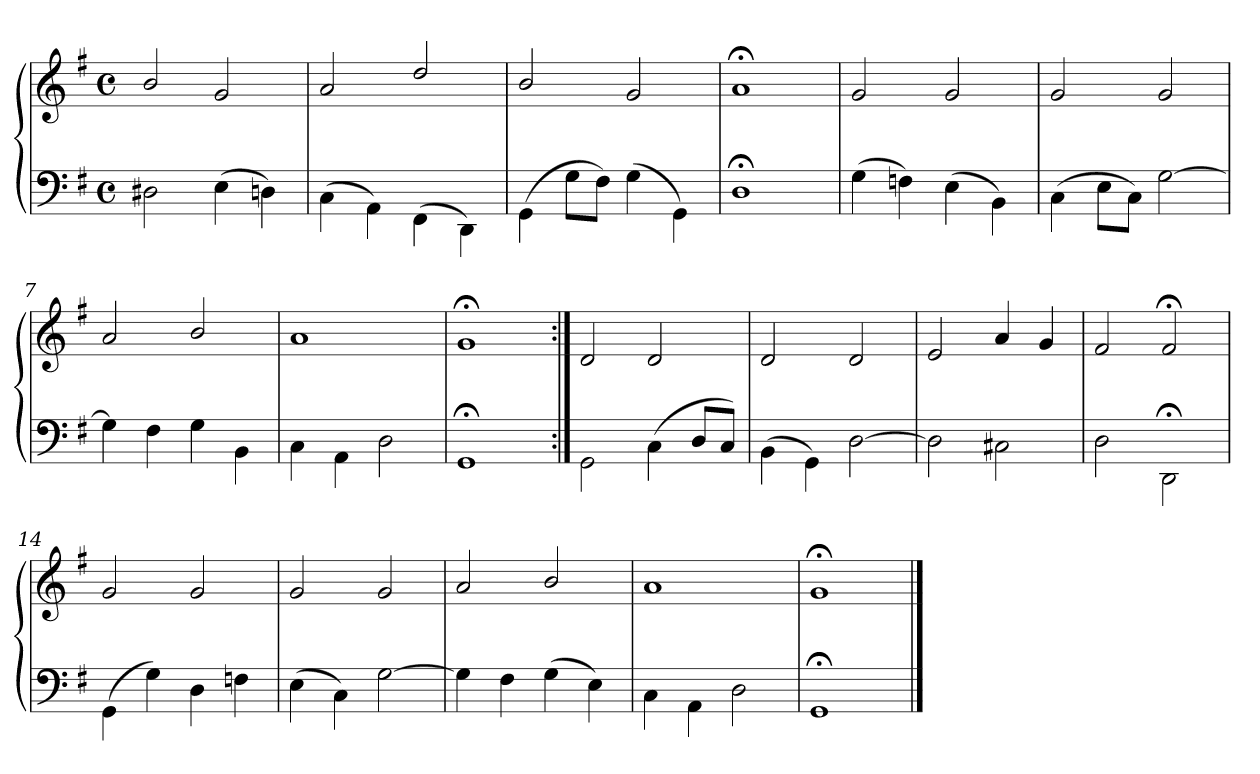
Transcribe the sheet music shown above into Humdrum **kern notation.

**kern	**kern
*part1	*part1
*staff2	*staff1
*clefF4	*clefG2
*k[f#]	*k[f#]
*M4/4	*M4/4
*met(c)	*met(c)
=1	=1
2D#X\	2b/
(4E\	2g/
4Dn\)	.
=2	=2
(4C\	2a/
4AA\)	.
(4FF#\	2dd/
4DD\)	.
=3	=3
(4GG\	2b/
8GL	.
8F#J)	.
(4G\	2g/
4GG\)	.
=4	=4
1D;\	1a;</
=5	=5
(4G\	2g/
4Fn\)	.
(4E\	2g/
4BB\)	.
=6	=6
(4C\	2g/
8EL	.
8CJ)	.
[2G\	2g/
=7	=7
4G\]	2a/
4F#\	.
4G\	2b/
4BB\	.
=8	=8
4C\	1a/
4AA\	.
2D\	.
!!LO:LB:g=z
=9	=9
1GG;\	1g;</
!!LO:LB:g=z
=10:|!	=10:|!
2GG\	2d/
(4C\	2d/
8DL	.
8CJ)	.
=11	=11
(4BB\	2d/
4GG\)	.
[2D\	2d/
=12	=12
2D\]	2e/
2C#X\	4a/
.	4g/
=13	=13
2D\	2f#/
2DD;\	2f#;</
=14	=14
(4GG\	2g/
4G\)	.
4D\	2g/
4Fn\	.
=15	=15
(4E\	2g/
4C\)	.
[2G\	2g/
=16	=16
4G\]	2a/
4F#\	.
(4G\	2b/
4E\)	.
=17	=17
4C\	1a/
4AA\	.
2D\	.
=18	=18
1GG;\	1g;</
==	==
*-	*-
